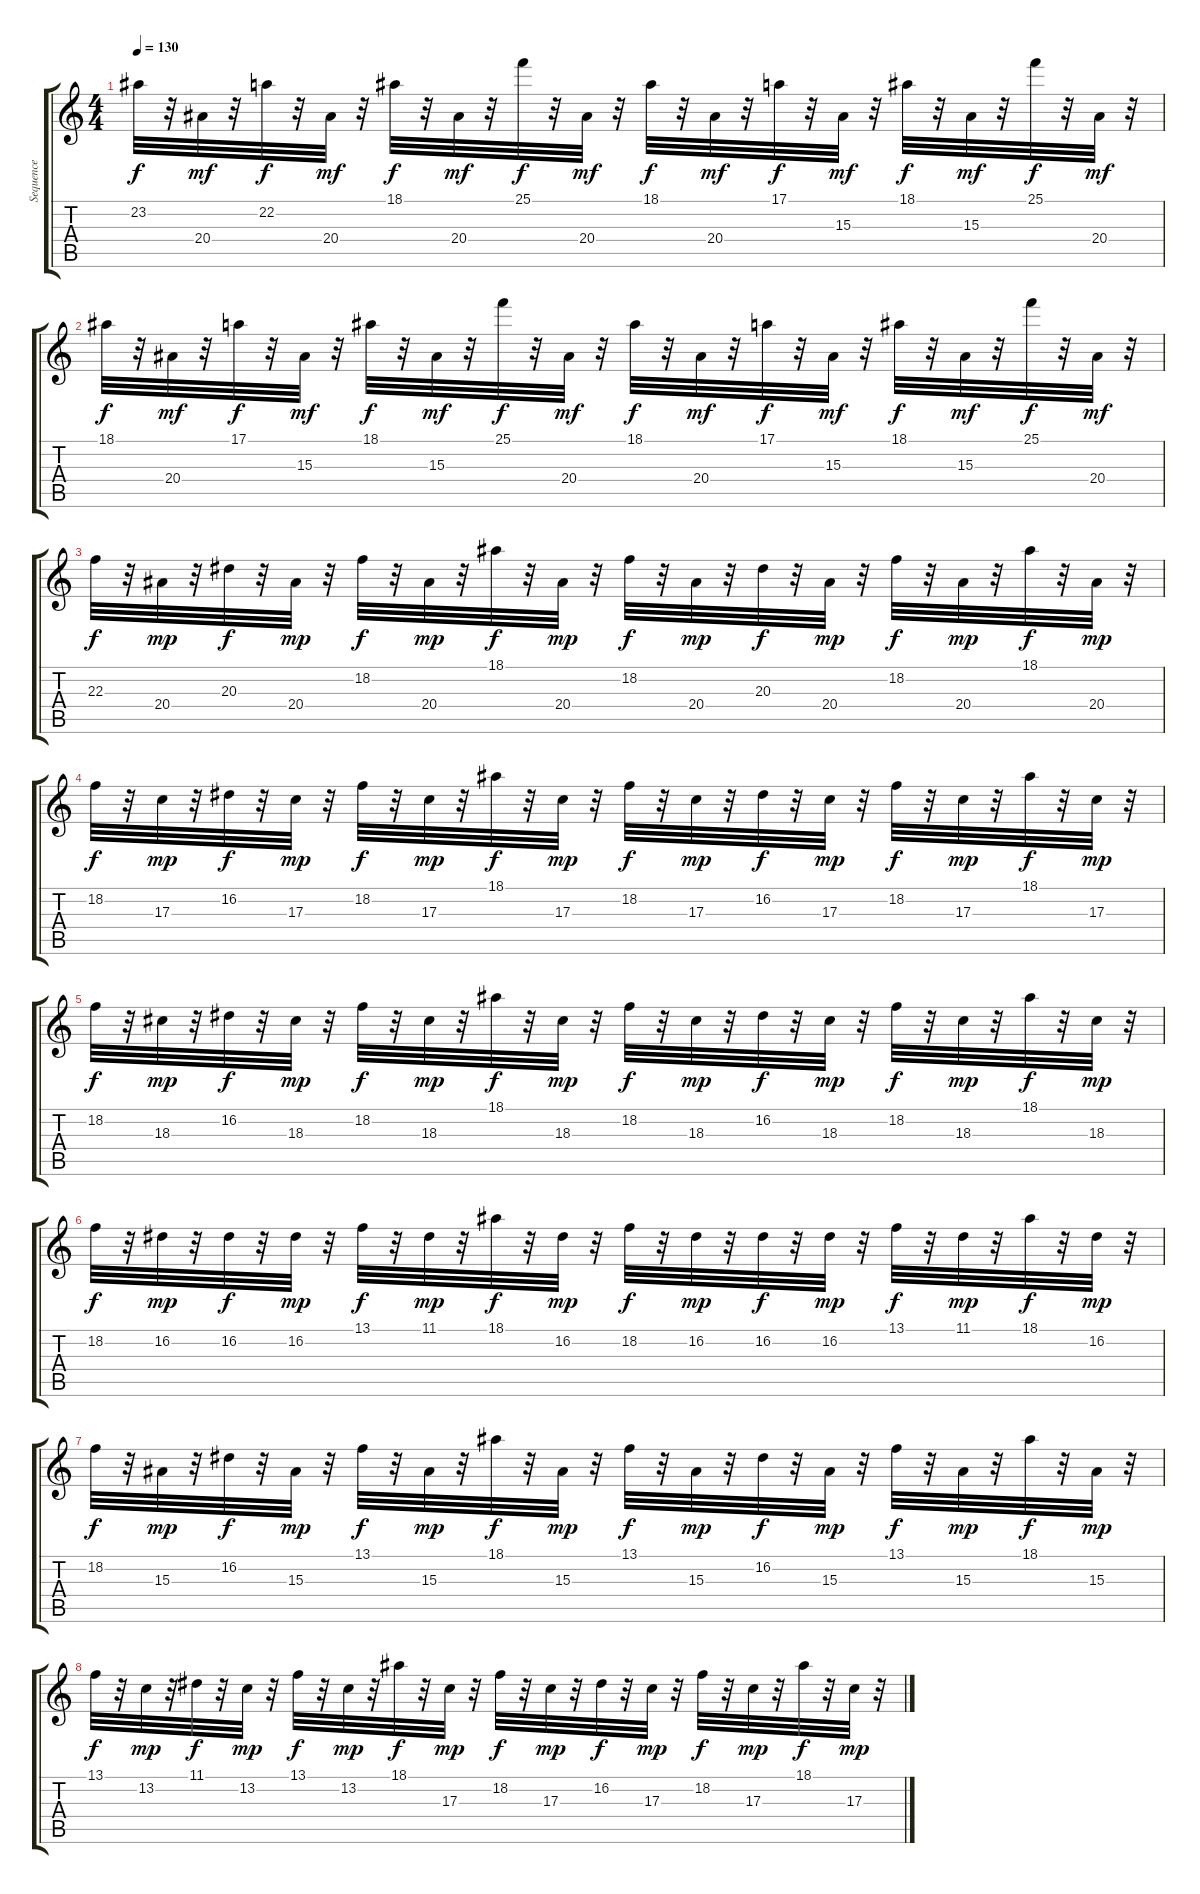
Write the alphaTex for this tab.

\track ("Sequence" "Sequence") {instrument lead2sawtooth}
\staff {score tabs}
\tuning (E4 B3 G3 D3 A2 E2) {hide}
\ts (4 4)
\tempo 130
\clef g2
\ks c
23.2.32{dy f} r.32 20.4.32{dy mf} r.32 22.2.32{dy f} r.32 20.4.32{dy mf} r.32 18.1.32{dy f} r.32 20.4.32{dy mf} r.32 25.1.32{dy f} r.32 20.4.32{dy mf} r.32 18.1.32{dy f} r.32 20.4.32{dy mf} r.32 17.1.32{dy f} r.32 15.3.32{dy mf} r.32 18.1.32{dy f} r.32 15.3.32{dy mf} r.32 25.1.32{dy f} r.32 20.4.32{dy mf} r.32 |
18.1.32{dy f} r.32 20.4.32{dy mf} r.32 17.1.32{dy f} r.32 15.3.32{dy mf} r.32 18.1.32{dy f} r.32 15.3.32{dy mf} r.32 25.1.32{dy f} r.32 20.4.32{dy mf} r.32 18.1.32{dy f} r.32 20.4.32{dy mf} r.32 17.1.32{dy f} r.32 15.3.32{dy mf} r.32 18.1.32{dy f} r.32 15.3.32{dy mf} r.32 25.1.32{dy f} r.32 20.4.32{dy mf} r.32 |
22.3.32{dy f} r.32 20.4.32{dy mp} r.32 20.3.32{dy f} r.32 20.4.32{dy mp} r.32 18.2.32{dy f} r.32 20.4.32{dy mp} r.32 18.1.32{dy f} r.32 20.4.32{dy mp} r.32 18.2.32{dy f} r.32 20.4.32{dy mp} r.32 20.3.32{dy f} r.32 20.4.32{dy mp} r.32 18.2.32{dy f} r.32 20.4.32{dy mp} r.32 18.1.32{dy f} r.32 20.4.32{dy mp} r.32 |
18.2.32{dy f} r.32 17.3.32{dy mp} r.32 16.2.32{dy f} r.32 17.3.32{dy mp} r.32 18.2.32{dy f} r.32 17.3.32{dy mp} r.32 18.1.32{dy f} r.32 17.3.32{dy mp} r.32 18.2.32{dy f} r.32 17.3.32{dy mp} r.32 16.2.32{dy f} r.32 17.3.32{dy mp} r.32 18.2.32{dy f} r.32 17.3.32{dy mp} r.32 18.1.32{dy f} r.32 17.3.32{dy mp} r.32 |
18.2.32{dy f} r.32 18.3.32{dy mp} r.32 16.2.32{dy f} r.32 18.3.32{dy mp} r.32 18.2.32{dy f} r.32 18.3.32{dy mp} r.32 18.1.32{dy f} r.32 18.3.32{dy mp} r.32 18.2.32{dy f} r.32 18.3.32{dy mp} r.32 16.2.32{dy f} r.32 18.3.32{dy mp} r.32 18.2.32{dy f} r.32 18.3.32{dy mp} r.32 18.1.32{dy f} r.32 18.3.32{dy mp} r.32 |
18.2.32{dy f} r.32 16.2.32{dy mp} r.32 16.2.32{dy f} r.32 16.2.32{dy mp} r.32 13.1.32{dy f} r.32 11.1.32{dy mp} r.32 18.1.32{dy f} r.32 16.2.32{dy mp} r.32 18.2.32{dy f} r.32 16.2.32{dy mp} r.32 16.2.32{dy f} r.32 16.2.32{dy mp} r.32 13.1.32{dy f} r.32 11.1.32{dy mp} r.32 18.1.32{dy f} r.32 16.2.32{dy mp} r.32 |
18.2.32{dy f} r.32 15.3.32{dy mp} r.32 16.2.32{dy f} r.32 15.3.32{dy mp} r.32 13.1.32{dy f} r.32 15.3.32{dy mp} r.32 18.1.32{dy f} r.32 15.3.32{dy mp} r.32 13.1.32{dy f} r.32 15.3.32{dy mp} r.32 16.2.32{dy f} r.32 15.3.32{dy mp} r.32 13.1.32{dy f} r.32 15.3.32{dy mp} r.32 18.1.32{dy f} r.32 15.3.32{dy mp} r.32 |
13.1.32{dy f} r.32 13.2.32{dy mp} r.32 11.1.32{dy f} r.32 13.2.32{dy mp} r.32 13.1.32{dy f} r.32 13.2.32{dy mp} r.32 18.1.32{dy f} r.32 17.3.32{dy mp} r.32 18.2.32{dy f} r.32 17.3.32{dy mp} r.32 16.2.32{dy f} r.32 17.3.32{dy mp} r.32 18.2.32{dy f} r.32 17.3.32{dy mp} r.32 18.1.32{dy f} r.32 17.3.32{dy mp} r.32
